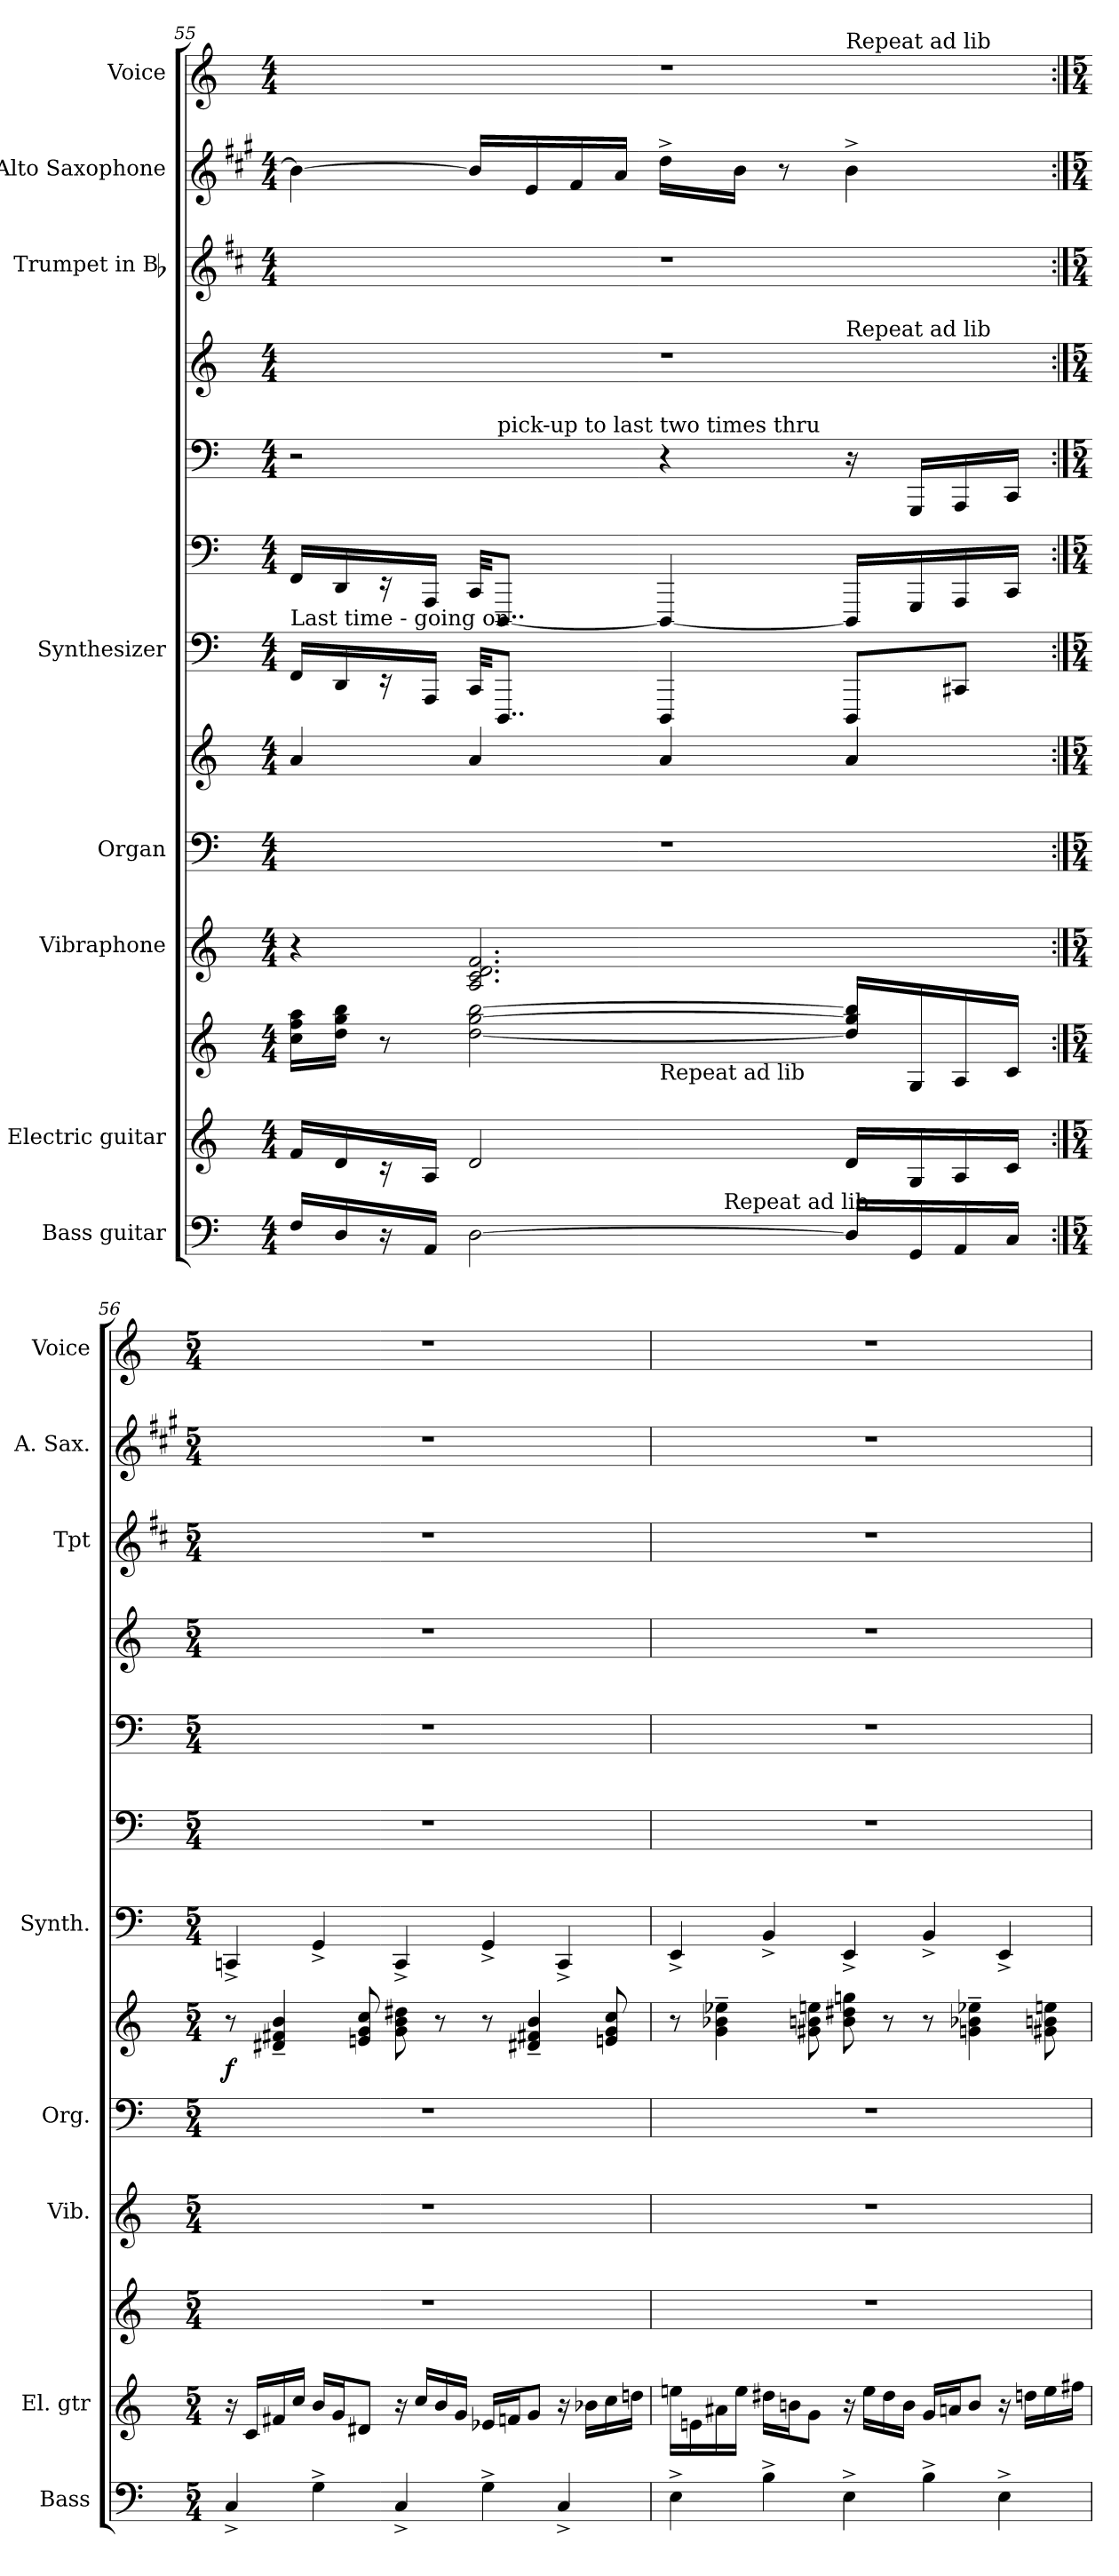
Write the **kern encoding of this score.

**kern	**kern	**kern	**kern	**kern	**kern	**dynam	**kern	**kern	**kern	**kern	**kern	**kern	**kern
*part8	*part7	*part7	*part6	*part5	*part5	*part5	*part4	*part4	*part4	*part4	*part3	*part2	*part1
*staff13	*staff12	*staff11	*staff10	*staff9	*staff8	*staff8/9	*staff7	*staff6	*staff5	*staff4	*staff3	*staff2	*staff1
*I"Bass guitar	*I"Electric guitar	*	*I"Vibraphone	*I"Organ	*	*	*I"Synthesizer	*	*	*	*I"Trumpet in Bb	*I"Alto Saxophone	*I"Voice
*I'Bass	*I'El. gtr	*	*I'Vib.	*I'Org.	*	*	*I'Synth.	*	*	*	*I'Tpt	*I'A. Sax.	*I'Voice
!!LO:PB:g=z
*clefF4	*clefG2	*clefG2	*clefG2	*clefF4	*clefG2	*	*clefF4	*clefF4	*clefF4	*clefG2	*clefG2	*clefG2	*clefG2
*ITrd7c12	*ITrd7c12	*ITrd7c12	*	*	*	*	*	*	*	*	*ITrd1c2	*ITrd5c9	*
*k[]	*k[]	*k[]	*k[]	*k[]	*k[]	*	*k[]	*k[]	*k[]	*k[]	*k[]	*k[]	*k[]
*C:	*C:	*C:	*C:	*C:	*C:	*	*C:	*C:	*C:	*C:	*C:	*C:	*C:
*M4/4	*M4/4	*M4/4	*M4/4	*M4/4	*M4/4	*	*M4/4	*M4/4	*M4/4	*M4/4	*M4/4	*M4/4	*M4/4
=55	=55	=55	=55	=55	=55	=55	=55	=55	=55	=55	=55	=55	=55
!	!	!	!	!	!	!	!LO:TX:a:t=Last time - going on	!	!	!	!	!	!
*^	*	*^	*	*	*	*	*	*	*^	*^	*	*	*^
16FFi/LL	2ryy	16Fi/LL	16ci\ 16fi 16aiLL	2ryy	4r	1r	4ai/	.	16FFi/LL	16FFi/LL	2r	4ryy	1r	2.ryy	1r	4di\_	1r	2.ryy
16DDi/	.	16Di/	16di\ 16gi 16biJJ	.	.	.	.	.	16DDi/	16DDi/	.	.	.	.	.	.	.	.
16r	.	16r	8r	.	.	.	.	.	16r	16r	.	.	.	.	.	.	.	.
16AAAi/JJ	.	16AAi/JJ	.	.	.	.	.	.	16AAAi/JJ	16AAAi/JJ	.	.	.	.	.	.	.	.
[2DDi\	.	2Di/	[2di\ [2gi [2bi	.	2.Ai/ 2.ci 2.di 2.fi	.	4ai/	.	32CCi/KKL	32CCi/KKL	.	32ryy	.	.	.	16di/LL]	.	.
!	!	!	!	!	!	!	!	!	!	!	!	!LO:TX:a:t=pick-up to last two times thru	!	!	!	!	!	!
.	.	.	.	.	.	.	.	.	8..DDDi/J	[8..DDDi/J	.	2ryy	.	.	.	.	.	.
.	.	.	.	.	.	.	.	.	.	.	.	.	.	.	.	16Gi/	.	.
.	.	.	.	.	.	.	.	.	.	.	.	.	.	.	.	16Ai/	.	.
.	.	.	.	.	.	.	.	.	.	.	.	.	.	.	.	16ci/JJ	.	.
!	!	!	!	!LO:TX:b:t=Repeat ad lib	!	!	!	!	!	!	!	!	!	!	!	!	!	!
.	32ryy	.	.	2ryy	.	.	4ai/	.	4DDDi/	4DDDi/_	4r	.	.	.	.	16f^i\LL	.	.
.	64ryy	.	.	.	.	.	.	.	.	.	.	.	.	.	.	.	.	.
.	128ryy	.	.	.	.	.	.	.	.	.	.	.	.	.	.	.	.	.
.	512ryy	.	.	.	.	.	.	.	.	.	.	.	.	.	.	.	.	.
!	!LO:TX:a:t=Repeat ad lib	!	!	!	!	!	!	!	!	!	!	!	!	!	!	!	!	!
.	4ryy	.	.	.	.	.	.	.	.	.	.	.	.	.	.	.	.	.
.	.	.	.	.	.	.	.	.	.	.	.	.	.	.	.	16di\JJ	.	.
.	.	.	.	.	.	.	.	.	.	.	.	.	.	.	.	8r	.	.
!	!	!	!	!	!	!	!	!	!	!	!	!	!	!	!	!	!	!LO:TX:a:t=Repeat ad lib
!	!	!	!	!	!	!	!	!	!	!	!	!	!	!LO:TX:a:t=Repeat ad lib	!	!	!	!
16DDi/LL]	.	16Di/LL	16di/] 16gi] 16bi]LL	.	.	.	4ai/	.	8DDDi/L	16DDDi/LL]	16r	.	.	4ryy	.	4d^i\	.	4ryy
.	.	.	.	.	.	.	.	.	.	.	.	8..ryy	.	.	.	.	.	.
.	8ryy	.	.	.	.	.	.	.	.	.	.	.	.	.	.	.	.	.
16GGGi/	.	16GGi/	16GGi/	.	.	.	.	.	.	16GGGi/	16GGGi/LL	.	.	.	.	.	.	.
16AAAi/	.	16AAi/	16AAi/	.	.	.	.	.	8CC#Xi/J	16AAAi/	16AAAi/	.	.	.	.	.	.	.
.	16ryy	.	.	.	.	.	.	.	.	.	.	.	.	.	.	.	.	.
16CCi/JJ	.	16Ci/JJ	16Ci/JJ	.	.	.	.	.	.	16CCi/JJ	16CCi/JJ	.	.	.	.	.	.	.
.	256.ryy	.	.	.	.	.	.	.	.	.	.	.	.	.	.	.	.	.
*	*	*	*	*	*	*	*	*	*	*	*v	*v	*	*	*	*	*v	*v
*v	*v	*	*v	*v	*	*	*	*	*	*	*	*v	*v	*	*	*
=56:|!	=56:|!	=56:|!	=56:|!	=56:|!	=56:|!	=56:|!	=56:|!	=56:|!	=56:|!	=56:|!	=56:|!	=56:|!	=56:|!
*	*	*stria0	*	*	*	*	*	*stria0	*stria0	*	*	*	*
*M5/4	*M5/4	*M5/4	*M5/4	*M5/4	*M5/4	*	*M5/4	*M5/4	*M5/4	*M5/4	*M5/4	*M5/4	*M5/4
*^	*	*^	*	*	*	*	*	*	*^	*^	*	*	*^
!	!	!	!LO:N:vis=1	!	!LO:N:vis=1	!LO:N:vis=1	!	!	!	!LO:N:vis=1	!LO:N:vis=1	!	!LO:N:vis=1	!	!LO:N:vis=1	!LO:N:vis=1	!LO:N:vis=1	!
*	*	*	*	*	*	*	*	*	*	*	*v	*v	*	*	*	*	*v	*v
*v	*v	*	*v	*v	*	*	*	*	*	*	*	*v	*v	*	*	*
4CC^i/	16r	4%5r	4%5r	4%5r	8r	f	4CCn^i/	4%5r	4%5r	4%5r	4%5r	4%5r	4%5r
.	16Ci/LL	.	.	.	.	.	.	.	.	.	.	.	.
.	16F#Xi/	.	.	.	4d#Xi/~ 4f#Xi~ 4bi~	.	.	.	.	.	.	.	.
.	16ci/JJ	.	.	.	.	.	.	.	.	.	.	.	.
4GG^i\	16Bi/LL	.	.	.	.	.	4GG^i/	.	.	.	.	.	.
.	16Gi/J	.	.	.	.	.	.	.	.	.	.	.	.
.	8D#Xi/J	.	.	.	8eni/ 8gi 8cci	.	.	.	.	.	.	.	.
4CC^i/	16r	.	.	.	8gi\ 8bi 8dd#Xi	.	4CC^i/	.	.	.	.	.	.
.	16ci/LL	.	.	.	.	.	.	.	.	.	.	.	.
.	16Bi/	.	.	.	8r	.	.	.	.	.	.	.	.
.	16Gi/JJ	.	.	.	.	.	.	.	.	.	.	.	.
4GG^i\	16E-Xi/LL	.	.	.	8r	.	4GG^i/	.	.	.	.	.	.
.	16Fni/J	.	.	.	.	.	.	.	.	.	.	.	.
.	8Gi/J	.	.	.	4d#Xi/~ 4f#Xi~ 4bi~	.	.	.	.	.	.	.	.
4CC^i/	16r	.	.	.	.	.	4CC^i/	.	.	.	.	.	.
.	16B-Xi\LL	.	.	.	.	.	.	.	.	.	.	.	.
.	16ci\	.	.	.	8eni/ 8gi 8cci	.	.	.	.	.	.	.	.
.	16dni\JJ	.	.	.	.	.	.	.	.	.	.	.	.
!!LO:PB:g=z
=57	=57	=57	=57	=57	=57	=57	=57	=57	=57	=57	=57	=57	=57
!	!	!LO:N:vis=1	!LO:N:vis=1	!LO:N:vis=1	!	!	!	!LO:N:vis=1	!LO:N:vis=1	!LO:N:vis=1	!LO:N:vis=1	!LO:N:vis=1	!LO:N:vis=1
4EE^i\	16eni\LL	4%5r	4%5r	4%5r	8r	.	4EE^i/	4%5r	4%5r	4%5r	4%5r	4%5r	4%5r
.	16Eni\	.	.	.	.	.	.	.	.	.	.	.	.
.	16A#Xi\	.	.	.	4gi\~ 4b-Xi~ 4ee-Xi~	.	.	.	.	.	.	.	.
.	16ei\JJ	.	.	.	.	.	.	.	.	.	.	.	.
4BB^i\	16d#Xi\LL	.	.	.	.	.	4BB^i/	.	.	.	.	.	.
.	16Bni\J	.	.	.	.	.	.	.	.	.	.	.	.
.	8Gi\J	.	.	.	8g#Xi\ 8bni 8eeni	.	.	.	.	.	.	.	.
4EE^i\	16r	.	.	.	8bi\ 8dd#Xi 8ggni	.	4EE^i/	.	.	.	.	.	.
.	16ei\LL	.	.	.	.	.	.	.	.	.	.	.	.
.	16d#i\	.	.	.	8r	.	.	.	.	.	.	.	.
.	16Bi\JJ	.	.	.	.	.	.	.	.	.	.	.	.
4BB^i\	16Gi/LL	.	.	.	8r	.	4BB^i/	.	.	.	.	.	.
.	16Ani/J	.	.	.	.	.	.	.	.	.	.	.	.
.	8Bi/J	.	.	.	4gni\~ 4b-Xi~ 4ee-Xi~	.	.	.	.	.	.	.	.
4EE^i\	16r	.	.	.	.	.	4EE^i/	.	.	.	.	.	.
.	16dni\LL	.	.	.	.	.	.	.	.	.	.	.	.
.	16ei\	.	.	.	8g#Xi\ 8bni 8eeni	.	.	.	.	.	.	.	.
.	16f#Xi\JJ	.	.	.	.	.	.	.	.	.	.	.	.
=	=	=	=	=	=	=	=	=	=	=	=	=	=
*-	*-	*-	*-	*-	*-	*-	*-	*-	*-	*-	*-	*-	*-
